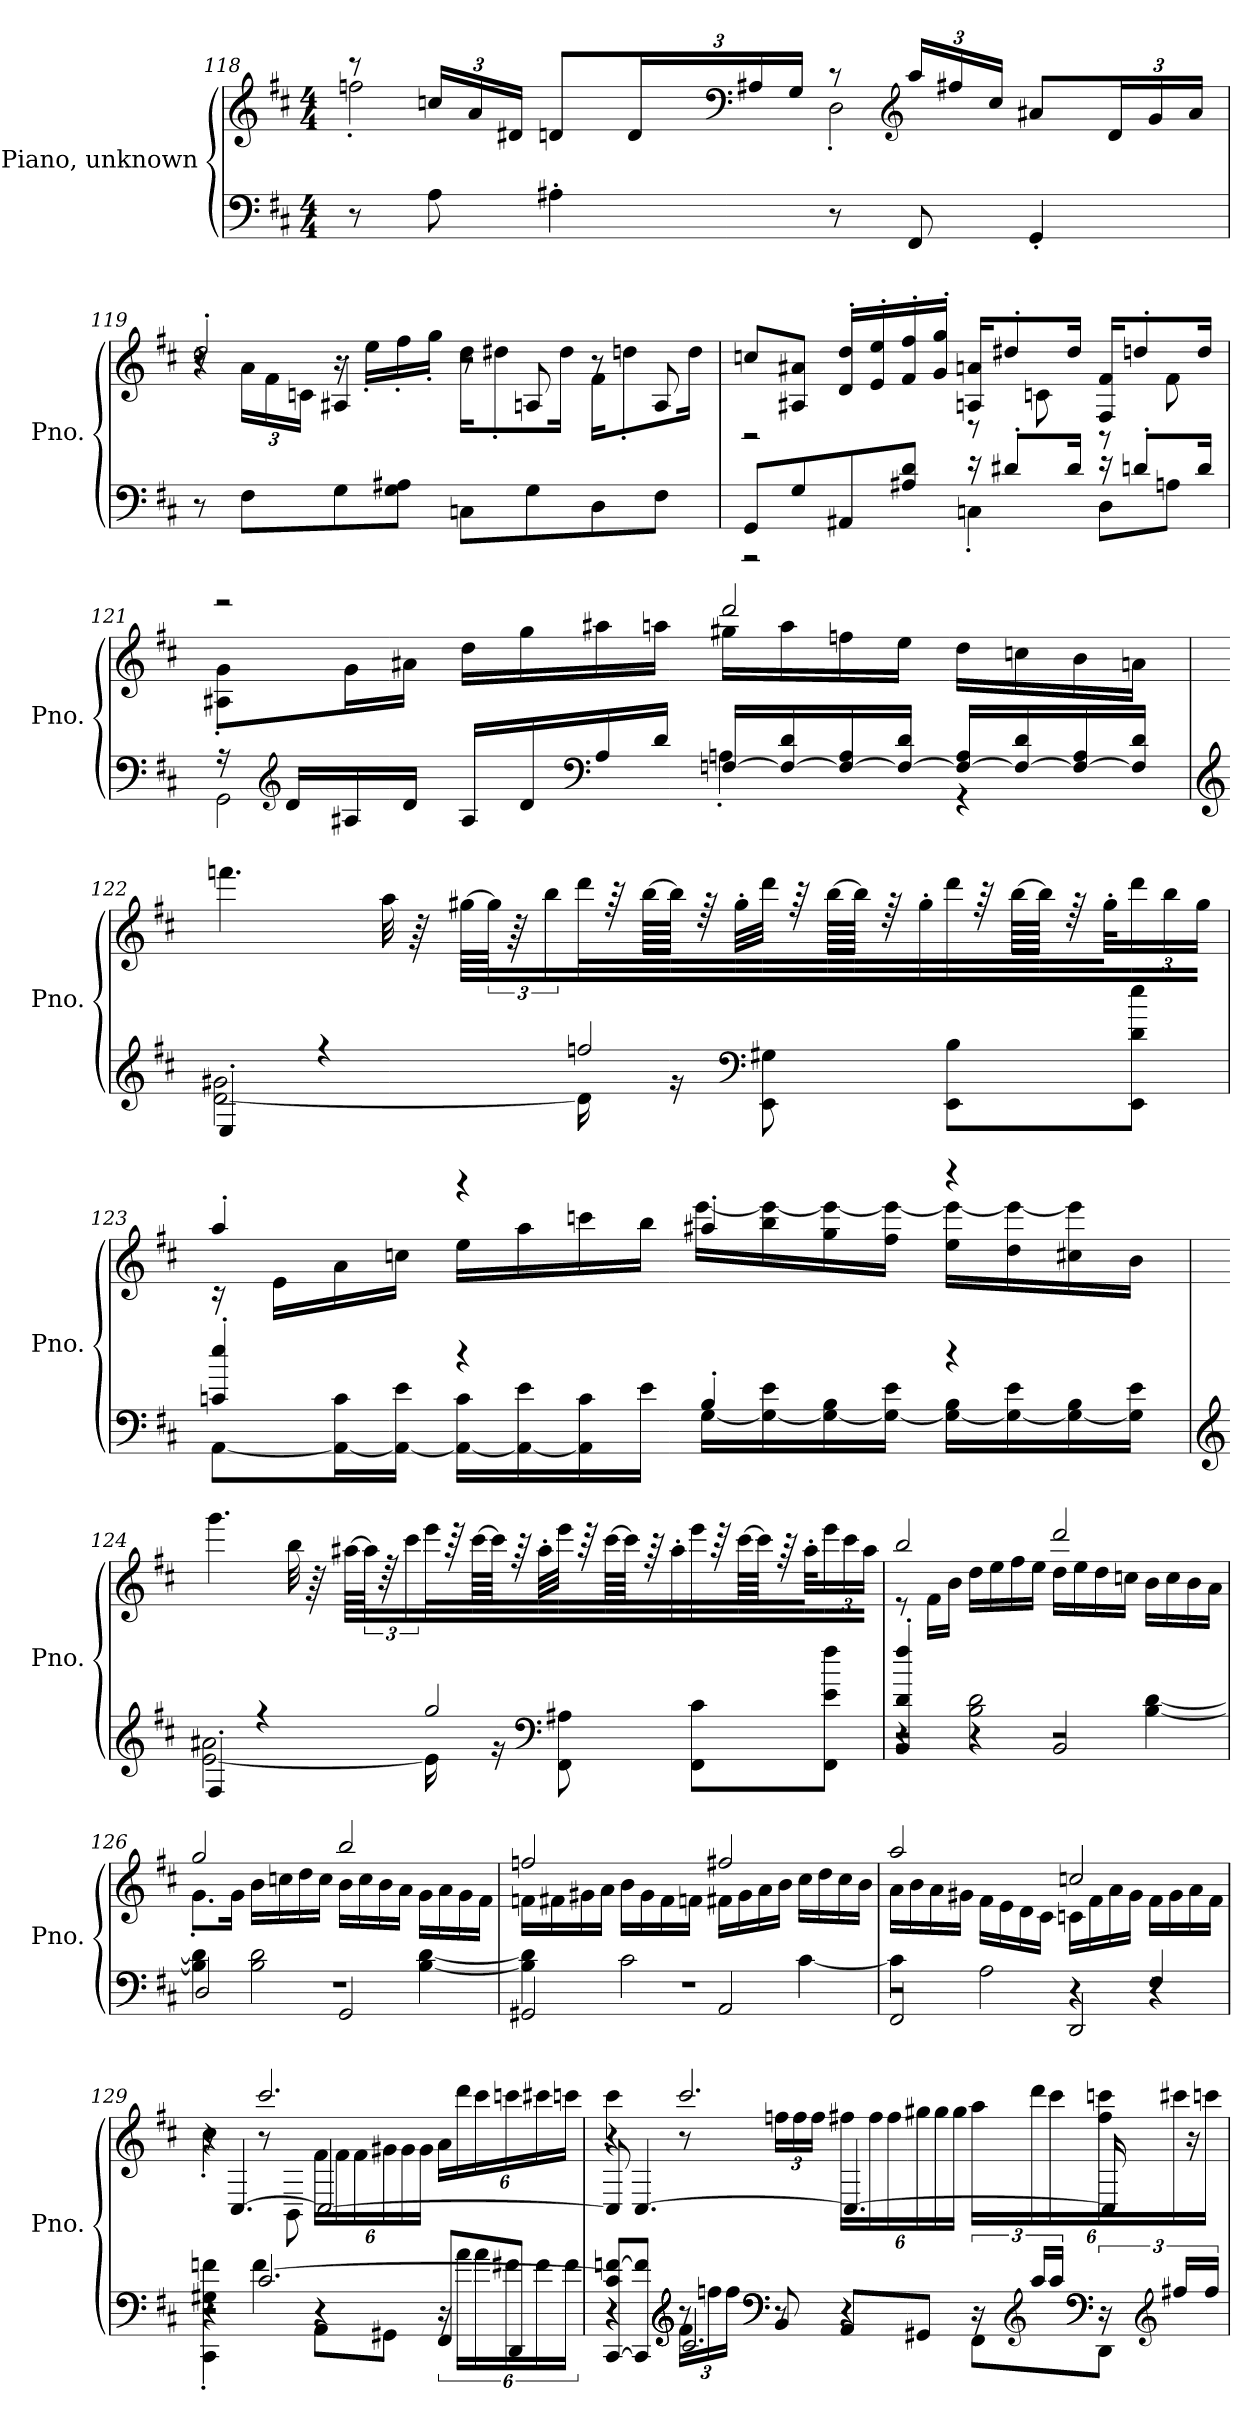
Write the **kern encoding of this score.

**kern	**kern
*part1	*part1
*staff2	*staff1
*I"Piano, unknown	*
*I'Pno.	*
!!LO:LB:g=z
*clefF4	*clefG2
*k[f#c#]	*k[f#c#]
*M4/4	*M4/4
=118	=118
*	*^
8r	8r	2ffn'\
*	*Xbrackettup	*
8A\	24ccn/LL	.
.	24a/	.
.	24d#X/JJ	.
4A#X'\	8dn/L	.
.	24d/L	.
*	*clefF4	*
.	24A#X/	.
.	24G/JJ	.
8r	8r	2D'\
*	*clefG2	*
8FF#/	24aa/LL	.
.	24ff#X/	.
.	24cc/JJ	.
4GG'/	8a#X/L	.
.	24d/L	.
.	24g/	.
.	24a#/JJ	.
!!LO:LB:g=z
=119	=119	=119
*	*	*^
8r	2dd'/	8r	4r
8F#\L	.	24a\LL	.
.	.	24f#\	.
.	.	24cn\JJ	.
8G\	.	16r	4A#X'/
.	.	16ee'\LL	.
8G\ 8A#X\J	.	16ff#'\	.
.	.	16gg'\JJ	.
8Cn\L	2r	16dd\KL	8r
.	.	8dd#X'\	.
8G\	.	.	8An/
.	.	16dd#\Jk	.
8D\	.	16f#\KL	8r
.	.	8ddn'\	.
8F#\J	.	.	8A/
.	.	16dd\Jk	.
*	*	*v	*v
=120	=120	=120
*^	*	*
8GG/L	2r	8ccn/L	2r
8G/	.	8A#X/ 8a#X/J	.
8AA#X/	.	16d/' 16dd/'LL	.
.	.	16e/' 16ee/'	.
8A#X/ 8d/J	.	16f#/' 16ff#/'	.
.	.	16g/' 16gg/'JJ	.
16r	4Cn'\	16An/ 16an/KL	8r
8d#X'/L	.	8dd#X'/	.
.	.	.	8cn\
16d#/Jk	.	16dd#/Jk	.
16r	8D\L	16F#/ 16f#/KL	8r
8dn'/L	.	8ddn'/	.
.	8An\J	.	8f#\
16d/Jk	.	16dd/Jk	.
!!LO:PB:g=z	!!
=121	=121	=121	=121
16r	2GG\	2r	8A#X\' 8g\'L
*clefG2	*	*	*
16d/LL	.	.	.
16A#X/	.	.	16g\L
16d/JJ	.	.	16a#X\JJ
16A#/LL	.	.	16dd\LL
16d/	.	.	16gg\
*clefF4	*	*	*
16A#/	.	.	16aa#X\
16d/JJ	.	.	16aan\JJ
[16Fn/LL	4An'\	2ddd/	16gg#X\LL
16F/_ 16d/	.	.	16aa\
16F/_ 16A/	.	.	16ffn\
16F/_ 16d/JJ	.	.	16ee\JJ
16F/_ 16A/LL	4r	.	16dd\LL
16F/_ 16d/	.	.	16ccn\
16F/_ 16A/	.	.	16b\
16F/] 16d/JJ	.	.	16an\JJ
*	*	*v	*v
!!LO:LB:g=z
=122	=122	=122
*clefG2	*	*
4E'/	[2d\ 2g#X\	4.fffn\
4r	.	.
.	.	32aa\
.	.	64r
.	.	[64gg#X\LLLL
*	*	*brackettup
.	.	96gg#\JJJJ]
.	.	96r
.	.	24bb\
2ffn/	16d\]	32ddd\
.	.	64r
.	.	[64bb\LLLL
.	16r	64bb\JJJJ]
.	.	64r
.	.	32gg#'\LLL
*clefF4	*	*
.	8EE\ 8G#X\	32ddd\JJJ
.	.	64r
.	.	[64bb\LLLL
.	.	64bb\JJJJ]
.	.	64r
.	.	32gg#'\
.	8EE\ 8B\L	32ddd\
.	.	64r
.	.	[64bb\LLLL
.	.	64bb\JJJJ]
.	.	64r
.	.	32gg#'\KLL
*	*	*Xbrackettup
.	8EE\ 8d\ 8ee\J	24ddd\
.	.	24bb\
.	.	24gg#\JJ
!!LO:LB:g=z
=123	=123	=123
*	*	*^
4cn/' 4ee/'	[8AA\L	4aa'/	16r
.	.	.	16e\LL
.	16AA\_ 16c\L	.	16a\
.	16AA\_ 16e\JJ	.	16ccn\JJ
4r	16AA\_ 16c\LL	4r	16ee\LL
.	16AA\_ 16e\	.	16aa\
.	16AA\] 16c\	.	16cccn\
.	16e\JJ	.	16bb\JJ
4B'/	[16G\LL	4aa#X'/	[16eee\LL
.	16G\_ 16e\	.	16bb\ 16eee\_
.	16G\_ 16B\	.	16gg\ 16eee\_
.	16G\_ 16e\JJ	.	16ff#\ 16eee\_JJ
4r	16G\_ 16B\LL	4r	16ee\ 16eee\_LL
.	16G\_ 16e\	.	16dd\ 16eee\_
.	16G\_ 16B\	.	16cc#X\ 16eee\]
.	16G\] 16e\JJ	.	16b\JJ
*	*	*v	*v
!!LO:LB:g=z
=124	=124	=124
*clefG2	*	*
4F#'/	[2e\ 2a#X\	4.ggg\
4r	.	.
.	.	32bb\
.	.	64r
.	.	[64aa#X\LLLL
*	*	*brackettup
.	.	96aa#\JJJJ]
.	.	96r
.	.	24ccc#\
2gg/	16e\]	32eee\
.	.	64r
.	.	[64ccc#\LLLL
.	16r	64ccc#\JJJJ]
.	.	64r
.	.	32aa#'\LLL
*clefF4	*	*
.	8FF#\ 8A#X\	32eee\JJJ
.	.	64r
.	.	[64ccc#\LLLL
.	.	64ccc#\JJJJ]
.	.	64r
.	.	32aa#'\
.	8FF#\ 8c#\L	32eee\
.	.	64r
.	.	[64ccc#\LLLL
.	.	64ccc#\JJJJ]
.	.	64r
.	.	32aa#'\KLL
*	*	*Xbrackettup
.	8FF#\ 8e\ 8ff#\J	24eee\
.	.	24ccc#\
.	.	24aa#\JJ
!!LO:LB:g=z
=125	=125	=125
*	*^	*^
4BB/' 4d/' 4ff#/'	4r	2r	2bb/	8r
.	.	.	.	16f#\LL
.	.	.	.	16b\JJ
4r	2B\ 2d\	.	.	16dd\LL
.	.	.	.	16ee\
.	.	.	.	16ff#\
.	.	.	.	16ee\JJ
2r	.	2BB/	2ddd/	16dd\LL
.	.	.	.	16ee\
.	.	.	.	16dd\
.	.	.	.	16ccn\JJ
.	[4B\ [4d\	.	.	16b\LL
.	.	.	.	16cc\
.	.	.	.	16b\
.	.	.	.	16a\JJ
=126	=126	=126	=126	=126
1r	4B\] 4d\]	2D/	2gg/	8.g'\L
.	.	.	.	16g\Jk
.	2B\ 2d\	.	.	16b\LL
.	.	.	.	16ccn\
.	.	.	.	16dd\
.	.	.	.	16cc\JJ
.	.	2GG/	2bb/	16b\LL
.	.	.	.	16cc\
.	.	.	.	16b\
.	.	.	.	16a\JJ
.	[4B\ [4d\	.	.	16g\LL
.	.	.	.	16a\
.	.	.	.	16g\
.	.	.	.	16f#\JJ
!!LO:LB:g=z	!!
=127	=127	=127	=127	=127
1r	4B\] 4d\]	2GG#X/	2ffn/	16fn\LL
.	.	.	.	16f#X\
.	.	.	.	16g#X\
.	.	.	.	16a\JJ
.	2c#\	.	.	16b\LL
.	.	.	.	16g#\
.	.	.	.	16f#\
.	.	.	.	16fn\JJ
.	.	2AA/	2ff#X/	16f#X\LL
.	.	.	.	16g#\
.	.	.	.	16a\
.	.	.	.	16b\JJ
.	[4c#\	.	.	16cc#\LL
.	.	.	.	16dd\
.	.	.	.	16cc#\
.	.	.	.	16b\JJ
=128	=128	=128	=128	=128
2r	4c#\]	2FF#/	2aa/	16a\LL
.	.	.	.	16b\
.	.	.	.	16a\
.	.	.	.	16g#X\JJ
.	2A\	.	.	16f#\LL
.	.	.	.	16e\
.	.	.	.	16d\
.	.	.	.	16c#\JJ
4r	.	2DD/	2ccn/	16cn\LL
.	.	.	.	16f#\
.	.	.	.	16a\
.	.	.	.	16g#\JJ
4F#/	4r	.	.	16f#\LL
.	.	.	.	16g#\
.	.	.	.	16a\
.	.	.	.	16f#\JJ
!!LO:PB:g=z
=129	=129	=129	=129	=129
*	*	*	*	*^
4r	4CC#\' 4G#X\' 4fn\'	2r	4r	4cc#'\	8r
.	.	.	.	.	[4.C#/
[2.c#/	4f\	.	2.ccc#/	8r	.
.	.	.	.	8BB\	.
.	8AA\L	4r	.	24f#\LL	2C#/_
.	.	.	.	24f#\	.
.	.	.	.	24f#\	.
.	8GG#X\J	.	.	24g#X\	.
.	.	.	.	24g#\	.
.	.	.	.	24g#\JJ	.
.	24r	8FF#/L	.	24a\LL	.
.	24a\LL	.	.	24ddd\	.
.	24a\	.	.	24ccc#\	.
*	*Xbrackettup	*	*	*	*
.	24f#X\	8DD/J	.	24cccn\	.
.	24f#\	.	.	24ccc#X\	.
.	24f#\JJ	.	.	24cccn\JJ	.
!!LO:LB:g=z	!!	!!
=130	=130	=130	=130	=130	=130
[8CC#/ 8c#/] [8fn/L	4r	4r	4r	4ccc#'\	8C#/]
8CC#/] 8f/]J	.	.	.	.	[4.C#/
*clefG2	*	*	*	*	*
8r	24f\LL	2.c#/	2.ccc#/	8r	.
.	24ffn\	.	.	.	.
.	24ff\JJ	.	.	.	.
*clefF4	*	*	*	*	*
8BB/	8r	.	.	24ffn\LL	.
.	.	.	.	24ff\	.
.	.	.	.	24ff\JJ	.
8AA/L	4r	.	.	24ff#X\LL	4.C#/_
.	.	.	.	24ff#\	.
.	.	.	.	24ff#\	.
8GG#X/J	.	.	.	24gg#X\	.
.	.	.	.	24gg#\	.
.	.	.	.	24gg#\JJ	.
*brackettup	*	*	*	*	*
24r	8FF#\L	.	.	24aa\LL	.
*clefG2	*	*	*	*	*
24aa/LL	.	.	.	24ddd\	.
24aa/JJ	.	.	.	24ccc#\	.
*clefF4	*	*	*	*	*
24r	8DD\J	.	.	24ff#\ 24cccn\	16C#/]
*clefG2	*	*	*	*	*
24ff#X/LL	.	.	.	24ccc#X\	.
.	.	.	.	.	16r
24ff#/JJ	.	.	.	24cccn\JJ	.
*v	*v	*v	*	*	*
*	*v	*v	*v
=	=
*-	*-
